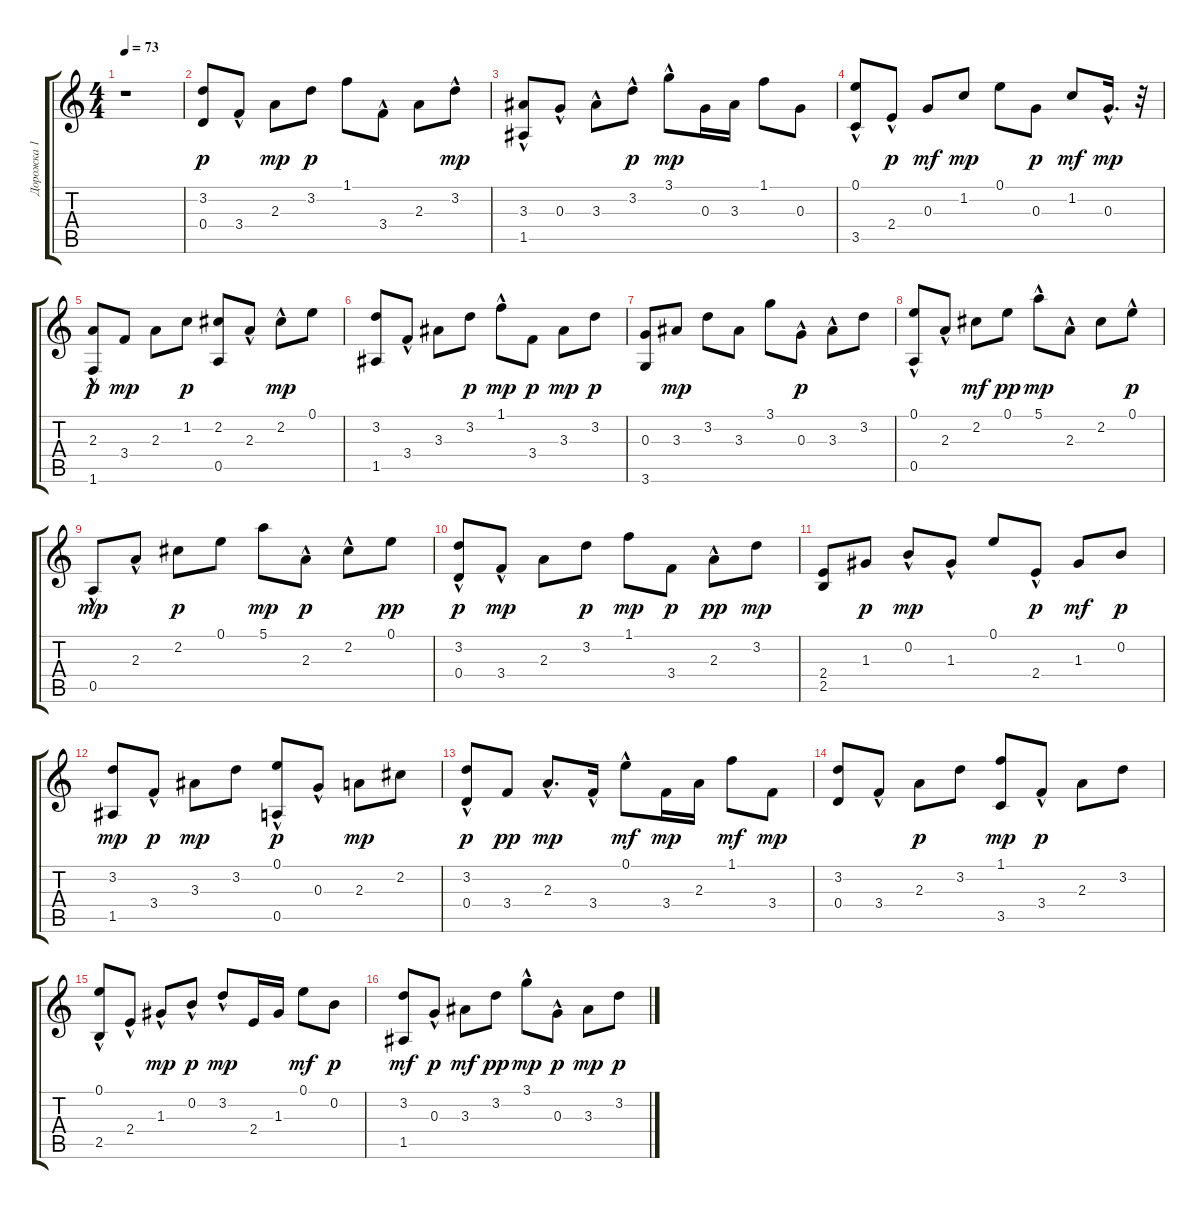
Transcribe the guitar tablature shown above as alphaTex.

\track ("Дорожка 1" "Дорожка 1") {instrument acousticguitarnylon}
\staff {score tabs}
\tuning (E4 B3 G3 D3 A2 E2) {hide}
\ts (4 4)
\tempo 73
\clef g2
\ks c
r.1{dy p instrument acousticguitarnylon} |
(3.2 0.4).8 3.4{hac}.8 2.3.8{dy mp} 3.2.8{dy p} 1.1.8 3.4{hac}.8 2.3.8 3.2{hac}.8{dy mp} |
(3.3{hac} 1.5).8 0.3{hac}.8 3.3{hac}.8 3.2{hac}.8{dy p} 3.1{hac}.8{dy mp} 0.3.16 3.3.16 1.1.8 0.3.8 |
(0.1{hac} 3.5).8 2.4{hac}.8{dy p} 0.3.8{dy mf} 1.2.8{dy mp} 0.1.8 0.3.8{dy p} 1.2.8{dy mf} 0.3{hac}.16{d dy mp} r.32 |
(2.3 1.6{hac}).8{dy p} 3.4.8{dy mp} 2.3.8 1.2.8{dy p} (2.2 0.5).8 2.3{hac}.8 2.2{hac}.8{dy mp} 0.1.8 |
(3.2 1.5).8 3.4{hac}.8 3.3.8 3.2.8{dy p} 1.1{hac}.8{dy mp} 3.4.8{dy p} 3.3.8{dy mp} 3.2.8{dy p} |
(0.3 3.6).8 3.3.8{dy mp} 3.2.8 3.3.8 3.1.8 0.3{hac}.8{dy p} 3.3{hac}.8 3.2.8 |
(0.1 0.5{hac}).8 2.3{hac}.8 2.2.8{dy mf} 0.1.8{dy pp} 5.1{hac}.8{dy mp} 2.3{hac}.8 2.2.8 0.1{hac}.8{dy p} |
0.5{hac}.8{dy mp} 2.3{hac}.8 2.2.8{dy p} 0.1.8 5.1.8{dy mp} 2.3{hac}.8{dy p} 2.2{hac}.8 0.1.8{dy pp} |
(3.2 0.4{hac}).8{dy p} 3.4{hac}.8{dy mp} 2.3.8 3.2.8{dy p} 1.1.8{dy mp} 3.4.8{dy p} 2.3{hac}.8{dy pp} 3.2.8{dy mp} |
(2.4 2.5).8 1.3.8{dy p} 0.2{hac}.8{dy mp} 1.3{hac}.8 0.1.8 2.4{hac}.8{dy p} 1.3.8{dy mf} 0.2.8{dy p} |
(3.2 1.5).8{dy mp} 3.4{hac}.8{dy p} 3.3.8{dy mp} 3.2.8 (0.1 0.5{hac}).8{dy p} 0.3{hac}.8 2.3.8{dy mp} 2.2.8 |
(3.2{hac} 0.4).8{dy p} 3.4.8{dy pp} 2.3{hac}.8{d dy mp} 3.4{hac}.16 0.1{hac}.8{dy mf} 3.4.16{dy mp} 2.3.16 1.1.8{dy mf} 3.4.8{dy mp} |
(3.2 0.4).8 3.4{hac}.8 2.3.8{dy p} 3.2.8 (1.1 3.5).8{dy mp} 3.4{hac}.8{dy p} 2.3.8 3.2.8 |
(0.1{hac} 2.5).8 2.4{hac}.8 1.3{hac}.8{dy mp} 0.2{hac}.8{dy p} 3.2{hac}.8{dy mp} 2.4.16 1.3.16 0.1.8{dy mf} 0.2.8{dy p} |
(3.2 1.5).8{dy mf} 0.3{hac}.8{dy p} 3.3.8{dy mf} 3.2.8{dy pp} 3.1{hac}.8{dy mp} 0.3{hac}.8{dy p} 3.3.8{dy mp} 3.2.8{dy p}
